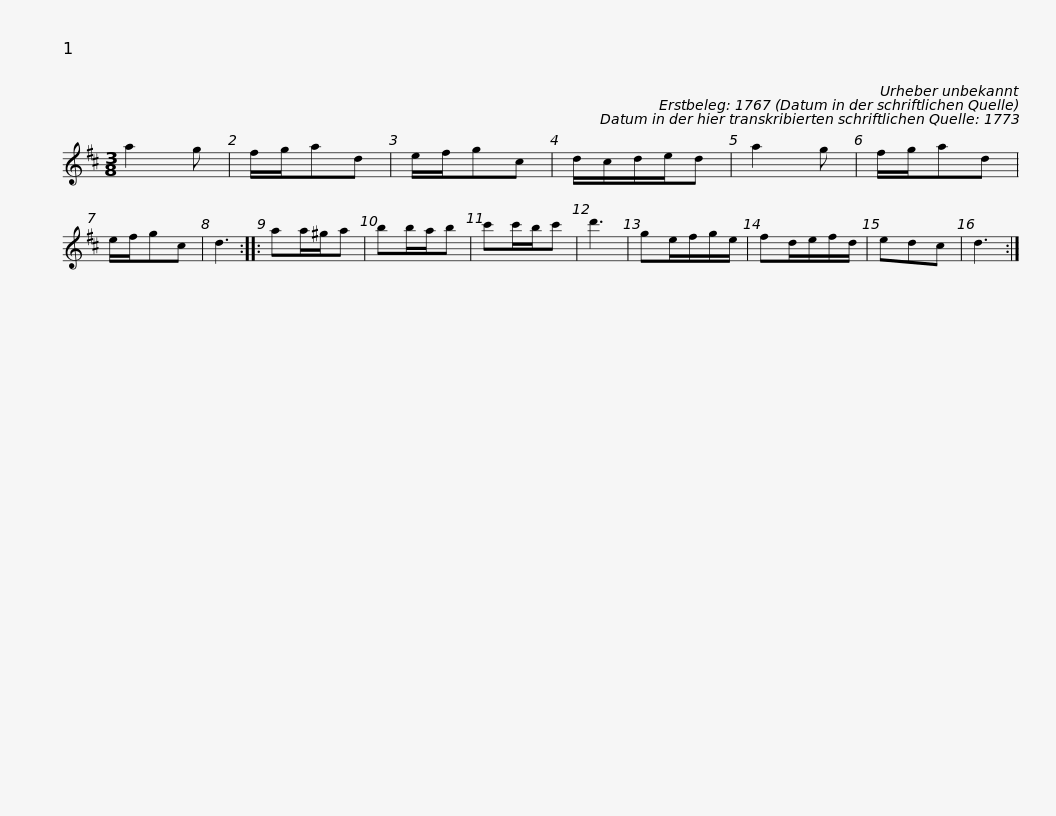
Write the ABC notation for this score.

X:1
L:1/8
M:3/8
I:linebreak $
K:D
V:1 treble
V:1
 a2 g | f/g/ad | e/f/gc | d/c/d/e/d | a2 g | %5
 f/g/ad | e/f/gc | d3 :: aa/^g/a | bb/a/b |$ %10
 c'c'/b/c' | d'3 | ge/f/g/e/ | fd/e/f/d/ | edc | %15
 d3 :| %16
